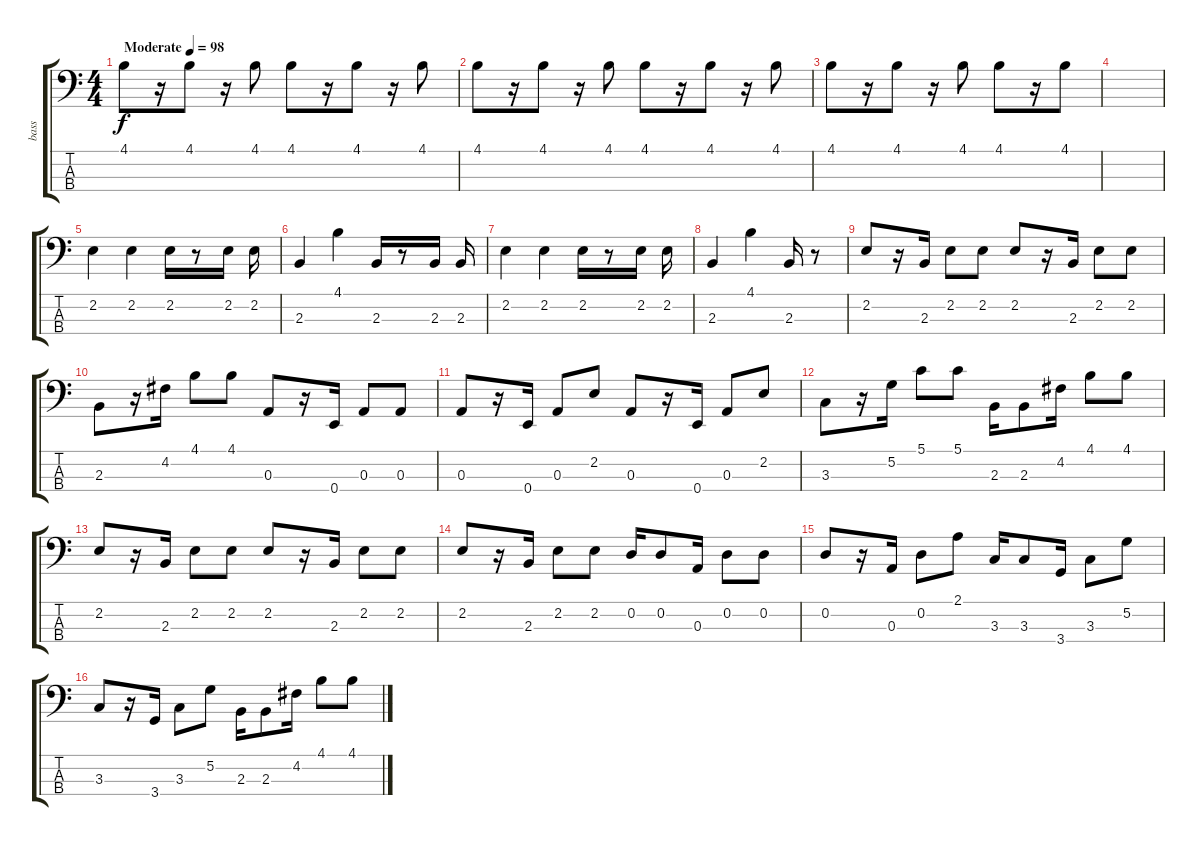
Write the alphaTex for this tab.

\track ("bass" "bass") {instrument electricbassfinger}
\staff {score tabs}
\tuning (G2 D2 A1 E1) {hide}
\ts (4 4)
\tempo (98 "Moderate")
\clef f4
\ks c
4.1.8{dy f instrument electricbassfinger} r.16 4.1.8 r.16 4.1.8 4.1.8 r.16 4.1.8 r.16 4.1.8 |
4.1.8 r.16 4.1.8 r.16 4.1.8 4.1.8 r.16 4.1.8 r.16 4.1.8 |
4.1.8 r.16 4.1.8 r.16 4.1.8 4.1.8 r.16 4.1.8 |
|
2.2.4 2.2.4 2.2.16 r.8 2.2.16 2.2.16 |
2.3.4 4.1.4 2.3.16 r.8 2.3.16 2.3.16 |
2.2.4 2.2.4 2.2.16 r.8 2.2.16 2.2.16 |
2.3.4 4.1.4 2.3.16 r.8 |
2.2.8 r.16 2.3.16 2.2.8 2.2.8 2.2.8 r.16 2.3.16 2.2.8 2.2.8 |
2.3.8 r.16 4.2.16 4.1.8 4.1.8 0.3.8 r.16 0.4.16 0.3.8 0.3.8 |
0.3.8 r.16 0.4.16 0.3.8 2.2.8 0.3.8 r.16 0.4.16 0.3.8 2.2.8 |
3.3.8 r.16 5.2.16 5.1.8 5.1.8 2.3.16 2.3.8 4.2.16 4.1.8 4.1.8 |
2.2.8 r.16 2.3.16 2.2.8 2.2.8 2.2.8 r.16 2.3.16 2.2.8 2.2.8 |
2.2.8 r.16 2.3.16 2.2.8 2.2.8 0.2.16 0.2.8 0.3.16 0.2.8 0.2.8 |
0.2.8 r.16 0.3.16 0.2.8 2.1.8 3.3.16 3.3.8 3.4.16 3.3.8 5.2.8 |
3.3.8 r.16 3.4.16 3.3.8 5.2.8 2.3.16 2.3.8 4.2.16 4.1.8 4.1.8
